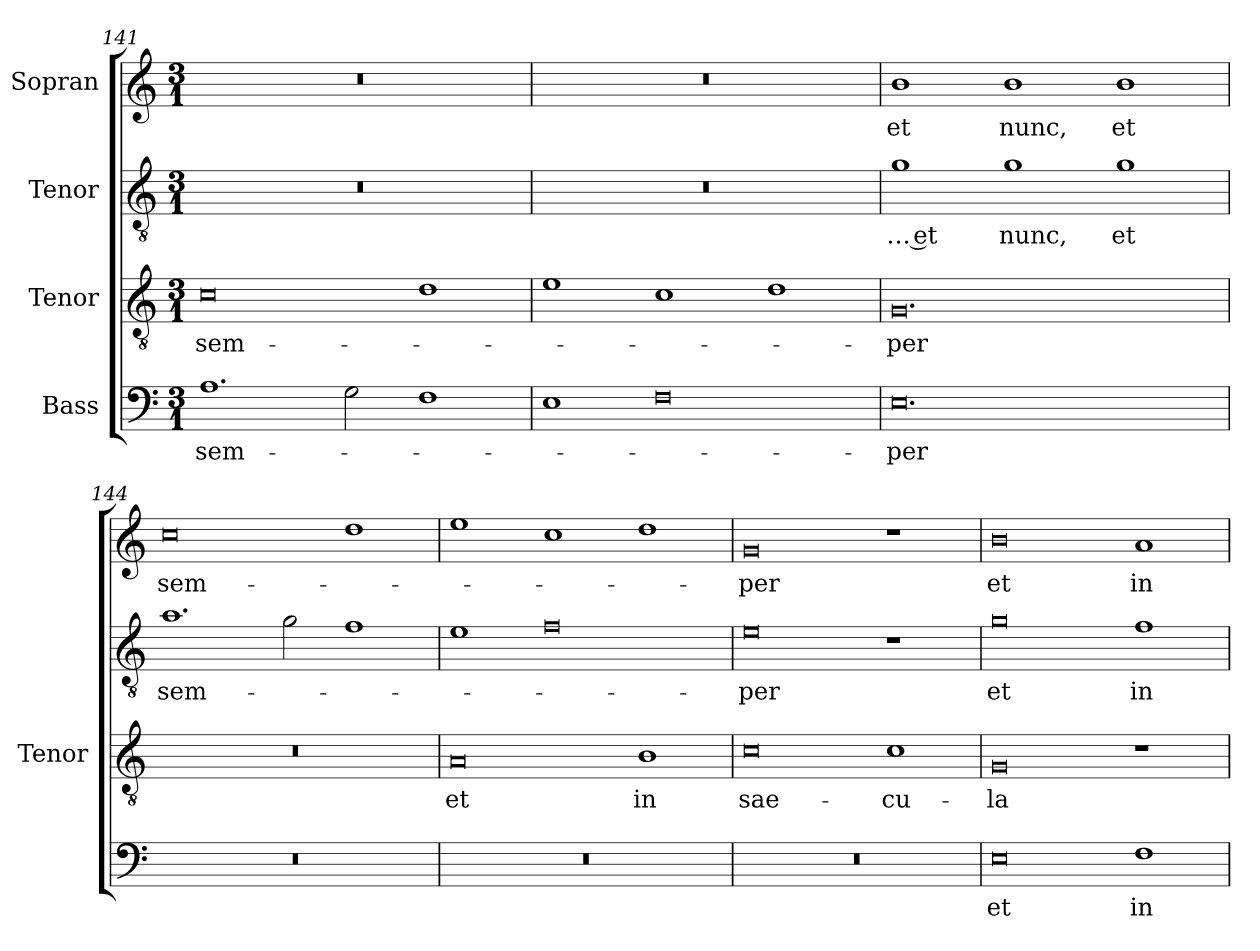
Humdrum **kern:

**kern	**text	**kern	**text	**kern	**text	**kern	**text
*part4	*part4	*part3	*part3	*part2	*part2	*part1	*part1
*staff4	*staff4	*staff3	*staff3	*staff2	*staff2	*staff1	*staff1
*I"Bass	*	*I"Tenor	*	*I"Tenor	*	*I"Sopran	*
*	*	*I'Tenor	*	*	*	*	*
*clefF4	*	*clefGv2	*	*clefGv2	*	*clefG2	*
*	*	*ITrd7c12	*	*ITrd7c12	*	*	*
*k[]	*	*k[]	*	*k[]	*	*k[]	*
*C:	*	*C:	*	*C:	*	*C:	*
*M3/1	*	*M3/1	*	*M3/1	*	*M3/1	*
=141	=141	=141	=141	=141	=141	=141	=141
!	!LO:LY:b:color=#000000	!	!	!	!	!	!
!	!	!	!LO:LY:b:color=#000000	!LO:N:vis=1	!	!LO:N:vis=1	!
1.Ai	sem-	0Ci	sem-	0.r	.	0.r	.
2Gi\	.	.	.	.	.	.	.
1Fi	.	1Di	.	.	.	.	.
=142	=142	=142	=142	=142	=142	=142	=142
!	!	!	!	!LO:N:vis=1	!	!LO:N:vis=1	!
1Ei	.	1Ei	.	0.r	.	0.r	.
0Fi	.	1Ci	.	.	.	.	.
.	.	1Di	.	.	.	.	.
=143	=143	=143	=143	=143	=143	=143	=143
!	!LO:LY:b:color=#000000	!	!	!	!	!	!
!	!	!	!LO:LY:b:color=#000000	!	!	!	!
!	!	!	!	!	!LO:LY:b:color=#000000	!	!
!	!	!	!	!	!	!	!LO:LY:b:color=#000000
0.Ei	-per	0.GGi	-per	1Gi	… et	1bi	et
!	!	!	!	!	!LO:LY:b:color=#000000	!	!
!	!	!	!	!	!	!	!LO:LY:b:color=#000000
.	.	.	.	1Gi	nunc,	1bi	nunc,
!	!	!	!	!	!LO:LY:b:color=#000000	!	!
!	!	!	!	!	!	!	!LO:LY:b:color=#000000
.	.	.	.	1Gi	et	1bi	et
=144	=144	=144	=144	=144	=144	=144	=144
!LO:N:vis=1	!	!LO:N:vis=1	!	!	!	!	!
!	!	!	!	!	!LO:LY:b:color=#000000	!	!
!	!	!	!	!	!	!	!LO:LY:b:color=#000000
0.r	.	0.r	.	1.Ai	sem-	0cci	sem-
.	.	.	.	2Gi\	.	.	.
.	.	.	.	1Fi	.	1ddi	.
=145	=145	=145	=145	=145	=145	=145	=145
!LO:N:vis=1	!	!	!	!	!	!	!
!	!	!	!LO:LY:b:color=#000000	!	!	!	!
0.r	.	0AAi	et	1Ei	.	1eei	.
.	.	.	.	0Fi	.	1cci	.
!	!	!	!LO:LY:b:color=#000000	!	!	!	!
.	.	1BBi	in	.	.	1ddi	.
=146	=146	=146	=146	=146	=146	=146	=146
!LO:N:vis=1	!	!	!	!	!	!	!
!	!	!	!LO:LY:b:color=#000000	!	!	!	!
!	!	!	!	!	!LO:LY:b:color=#000000	!	!
!	!	!	!	!	!	!	!LO:LY:b:color=#000000
0.r	.	0Ci	sae-	0Ei	-per	0gi	-per
!	!	!	!LO:LY:b:color=#000000	!	!	!	!
.	.	1Ci	-cu-	1r	.	1r	.
!!LO:LB:g=z
=147	=147	=147	=147	=147	=147	=147	=147
!	!LO:LY:b:color=#000000	!	!	!	!	!	!
!	!	!	!LO:LY:b:color=#000000	!	!	!	!
!	!	!	!	!	!LO:LY:b:color=#000000	!	!
!	!	!	!	!	!	!	!LO:LY:b:color=#000000
0Ei	et	0GGi	-la	0Gi	et	0bi	et
!	!LO:LY:b:color=#000000	!	!	!	!	!	!
!	!	!	!	!	!LO:LY:b:color=#000000	!	!
!	!	!	!	!	!	!	!LO:LY:b:color=#000000
1Fi	in	1r	.	1Fi	in	1ai	in
=	=	=	=	=	=	=	=
*-	*-	*-	*-	*-	*-	*-	*-
